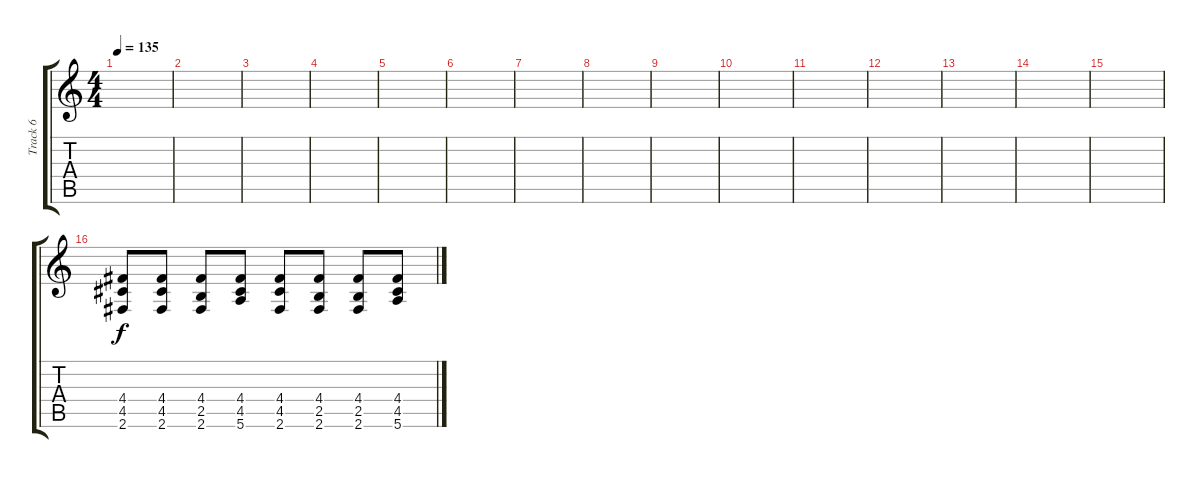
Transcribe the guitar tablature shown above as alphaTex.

\track ("Track 6" "Track 6") {instrument overdrivenguitar}
\staff {score tabs}
\tuning (E4 B3 G3 D3 A2 E2) {hide}
\ts (4 4)
\tempo 135
\clef g2
\ks c
|
|
|
|
|
|
|
|
|
|
|
|
|
|
|
(4.4 4.5 2.6).8 (4.4 4.5 2.6).8 (4.4 2.5 2.6).8 (4.4 4.5 5.6).8 (4.4 4.5 2.6).8 (4.4 2.5 2.6).8 (4.4 2.5 2.6).8 (4.4 4.5 5.6).8
